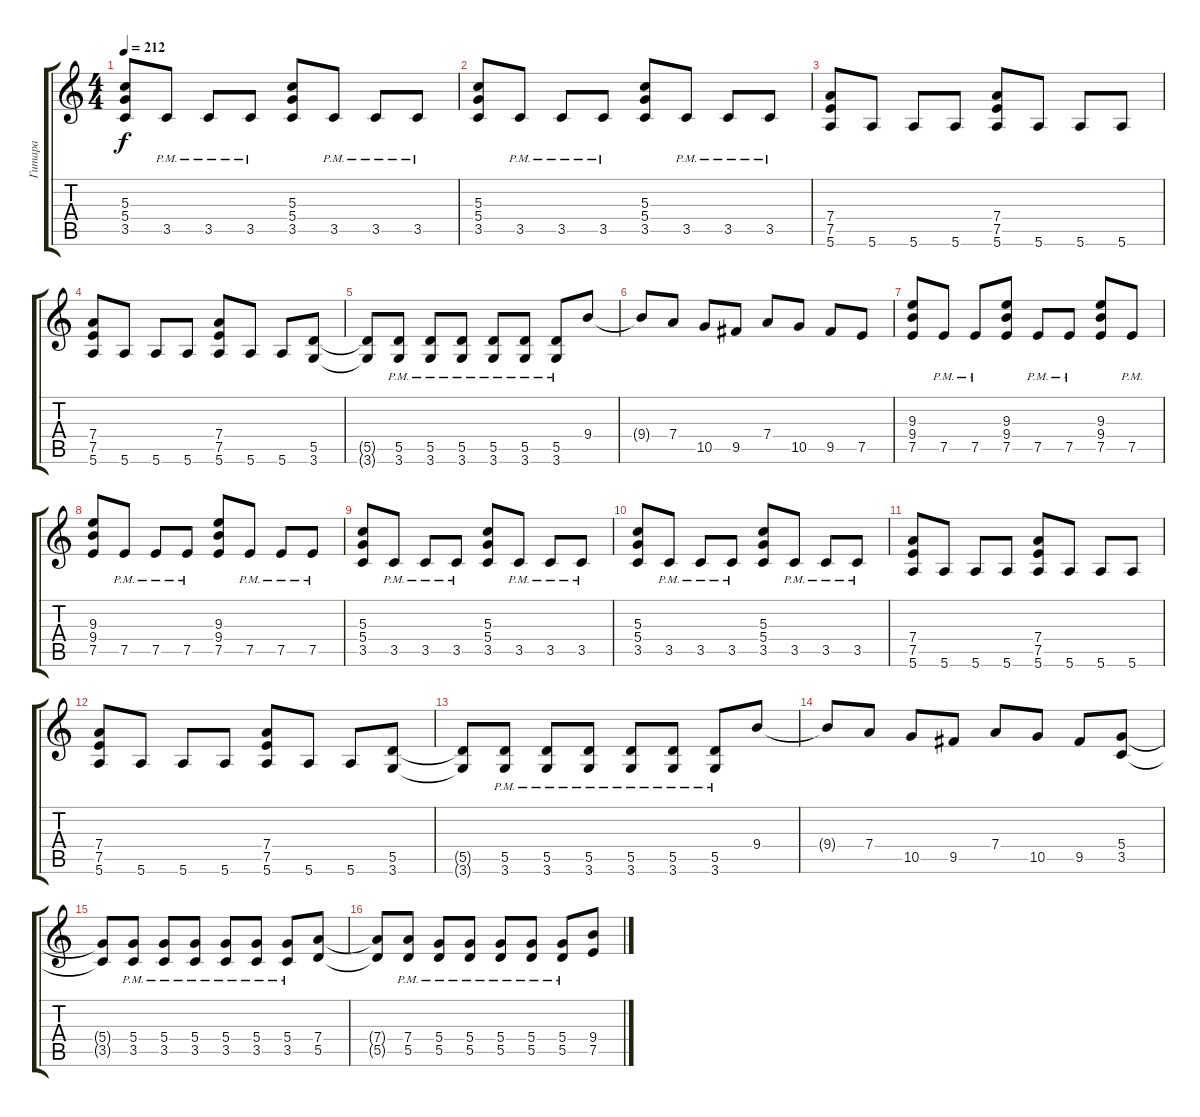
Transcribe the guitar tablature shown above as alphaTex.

\track ("Гитара" "Гитара") {instrument overdrivenguitar}
\staff {score tabs}
\tuning (E4 B3 G3 D3 A2 E2) {hide}
\ts (4 4)
\tempo 212
\clef g2
\ks c
(5.3 5.4 3.5).8{dy f} 3.5{pm}.8 3.5{pm}.8 3.5{pm}.8 (5.3 5.4 3.5).8 3.5{pm}.8 3.5{pm}.8 3.5{pm}.8 |
(5.3 5.4 3.5).8 3.5{pm}.8 3.5{pm}.8 3.5{pm}.8 (5.3 5.4 3.5).8 3.5{pm}.8 3.5{pm}.8 3.5{pm}.8 |
(7.4 7.5 5.6).8 5.6.8 5.6.8 5.6.8 (7.4 7.5 5.6).8 5.6.8 5.6.8 5.6.8 |
(7.4 7.5 5.6).8 5.6.8 5.6.8 5.6.8 (7.4 7.5 5.6).8 5.6.8 5.6.8 (5.5 3.6).8 |
(5.5{t} 3.6{t}).8 (5.5{pm} 3.6{pm}).8 (5.5{pm} 3.6{pm}).8 (5.5{pm} 3.6{pm}).8 (5.5{pm} 3.6{pm}).8 (5.5{pm} 3.6{pm}).8 (5.5{pm} 3.6{pm}).8 9.4.8 |
9.4{t}.8 7.4.8 10.5.8 9.5.8 7.4.8 10.5.8 9.5.8 7.5.8 |
(9.3 9.4 7.5).8 7.5{pm}.8 7.5{pm}.8 (9.3 9.4 7.5).8 7.5{pm}.8 7.5{pm}.8 (9.3 9.4 7.5).8 7.5{pm}.8 |
(9.3 9.4 7.5).8 7.5{pm}.8 7.5{pm}.8 7.5{pm}.8 (9.3 9.4 7.5).8 7.5{pm}.8 7.5{pm}.8 7.5{pm}.8 |
(5.3 5.4 3.5).8 3.5{pm}.8 3.5{pm}.8 3.5{pm}.8 (5.3 5.4 3.5).8 3.5{pm}.8 3.5{pm}.8 3.5{pm}.8 |
(5.3 5.4 3.5).8 3.5{pm}.8 3.5{pm}.8 3.5{pm}.8 (5.3 5.4 3.5).8 3.5{pm}.8 3.5{pm}.8 3.5{pm}.8 |
(7.4 7.5 5.6).8 5.6.8 5.6.8 5.6.8 (7.4 7.5 5.6).8 5.6.8 5.6.8 5.6.8 |
(7.4 7.5 5.6).8 5.6.8 5.6.8 5.6.8 (7.4 7.5 5.6).8 5.6.8 5.6.8 (5.5 3.6).8 |
(5.5{t} 3.6{t}).8 (5.5{pm} 3.6{pm}).8 (5.5{pm} 3.6{pm}).8 (5.5{pm} 3.6{pm}).8 (5.5{pm} 3.6{pm}).8 (5.5{pm} 3.6{pm}).8 (5.5{pm} 3.6{pm}).8 9.4.8 |
9.4{t}.8 7.4.8 10.5.8 9.5.8 7.4.8 10.5.8 9.5.8 (5.4 3.5).8 |
(5.4{t} 3.5{t}).8 (5.4{pm} 3.5{pm}).8 (5.4{pm} 3.5{pm}).8 (5.4{pm} 3.5{pm}).8 (5.4{pm} 3.5{pm}).8 (5.4{pm} 3.5{pm}).8 (5.4{pm} 3.5{pm}).8 (7.4 5.5).8 |
(7.4{t} 5.5{t}).8 (7.4{pm} 5.5{pm}).8 (5.4{pm} 5.5{pm}).8 (5.4{pm} 5.5{pm}).8 (5.4{pm} 5.5{pm}).8 (5.4{pm} 5.5{pm}).8 (5.4{pm} 5.5{pm}).8 (9.4 7.5).8
